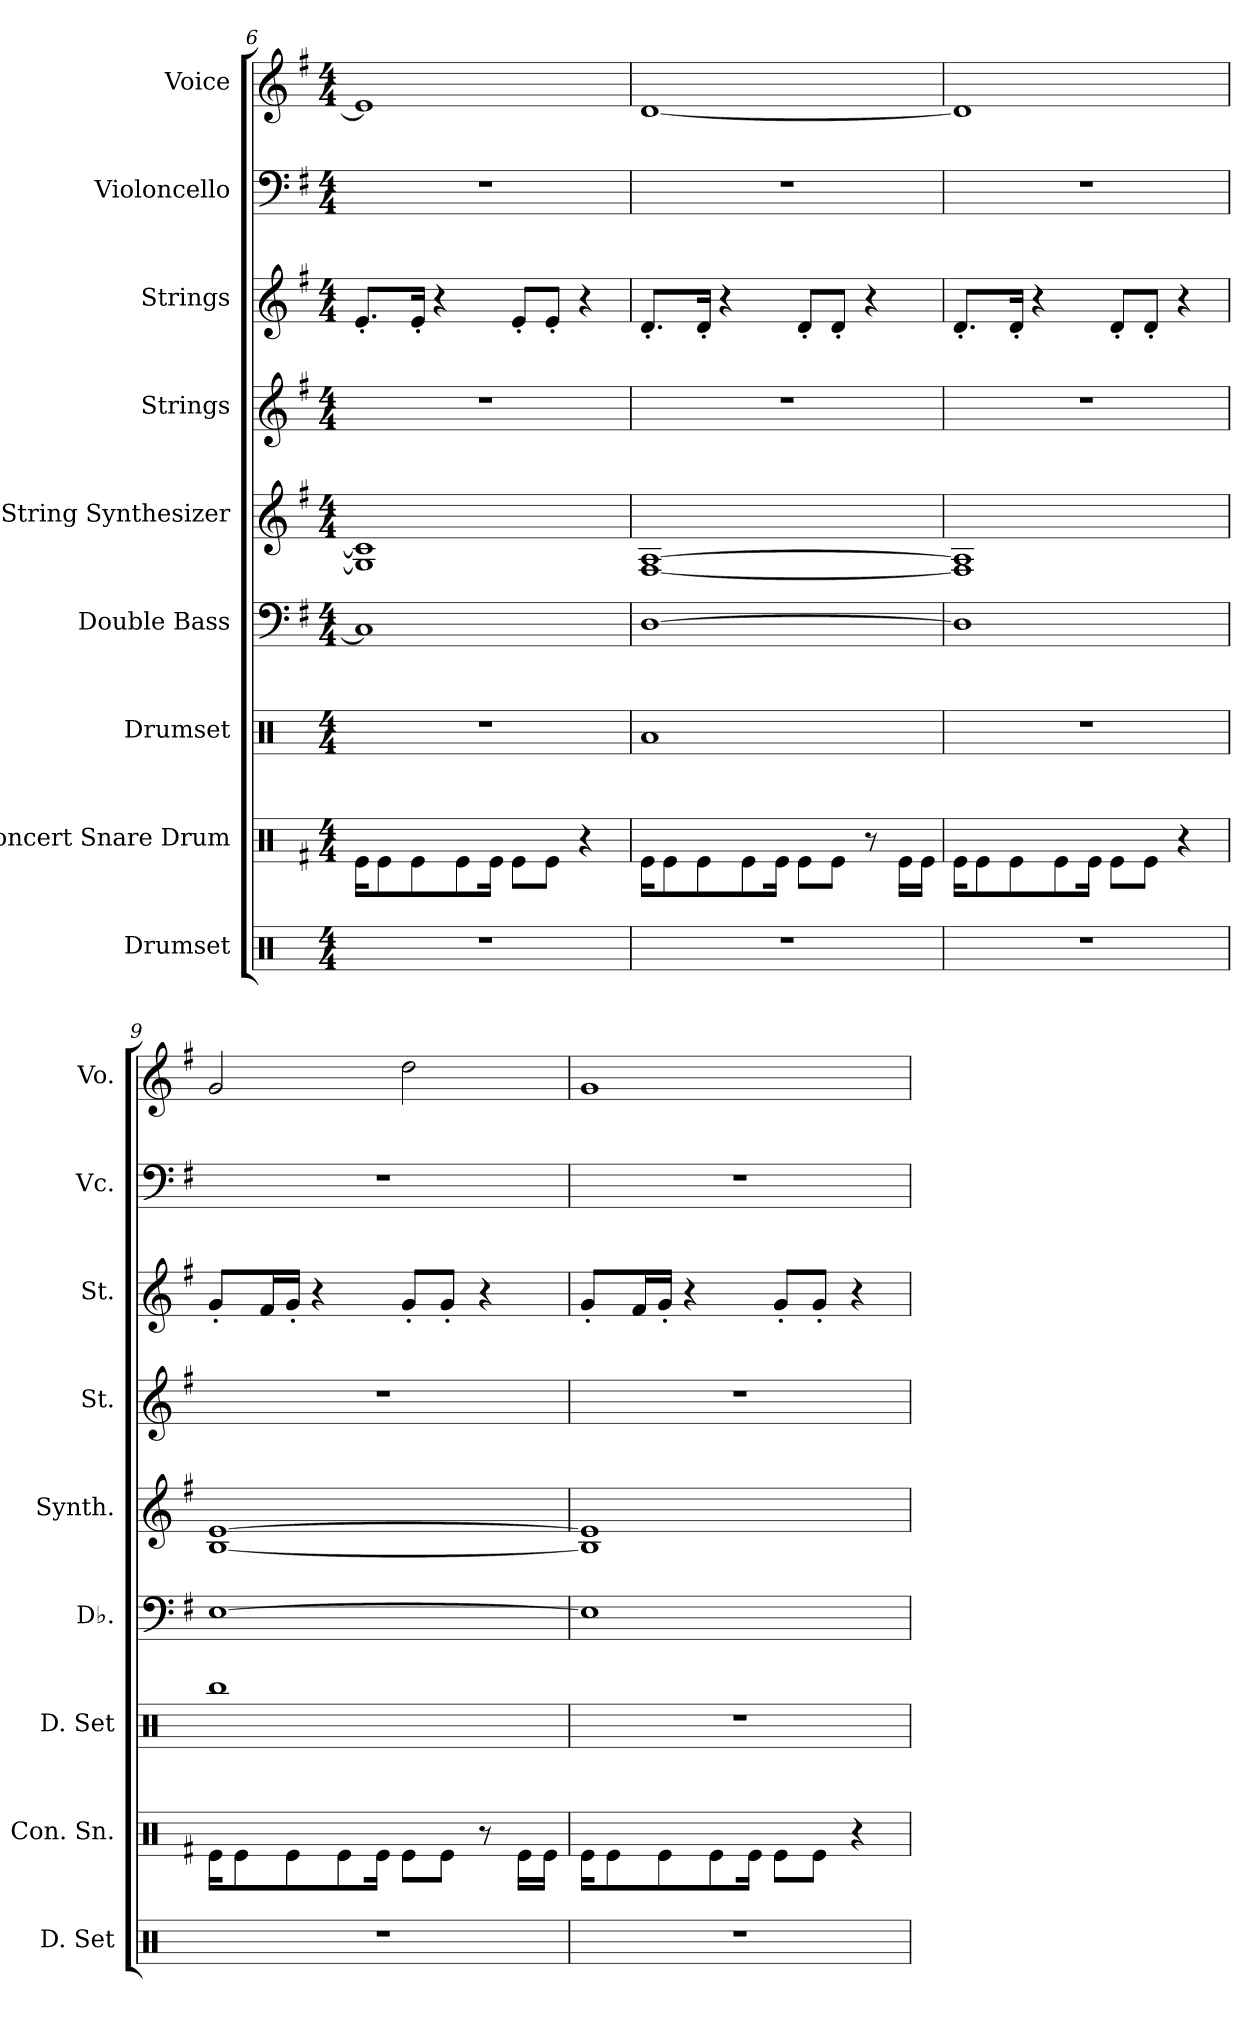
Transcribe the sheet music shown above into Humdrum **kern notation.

**kern	**kern	**kern	**kern	**kern	**kern	**kern	**kern	**kern
*part9	*part8	*part7	*part6	*part5	*part4	*part3	*part2	*part1
*staff9	*staff8	*staff7	*staff6	*staff5	*staff4	*staff3	*staff2	*staff1
*I"Drumset	*I"Concert Snare Drum	*I"Drumset	*I"Double Bass	*I"String Synthesizer	*I"Strings	*I"Strings	*I"Violoncello	*I"Voice
*I'D. Set	*I'Con. Sn.	*I'D. Set	*I'Db.	*I'Synth.	*I'St.	*I'St.	*I'Vc.	*I'Vo.
*clefX	*clefX	*clefX	*clefF4	*clefG2	*clefG2	*clefG2	*clefF4	*clefG2
*	*	*	*ITrd7c12	*	*	*	*	*
*k[]	*k[f#]	*k[]	*k[f#]	*k[f#]	*k[f#]	*k[f#]	*k[f#]	*k[f#]
*M4/4	*M4/4	*M4/4	*M4/4	*M4/4	*M4/4	*M4/4	*M4/4	*M4/4
=6	=6	=6	=6	=6	=6	=6	=6	=6
1r	16Re\KL	1r	1CC]	1G] 1c]	1r	8.e'/L	1r	1e]
.	8Re\	.	.	.	.	.	.	.
.	8Re\	.	.	.	.	16e'/Jk	.	.
.	.	.	.	.	.	4r	.	.
.	8Re\	.	.	.	.	.	.	.
.	16Re\Jk	.	.	.	.	.	.	.
.	8Re\L	.	.	.	.	8e'/L	.	.
.	8Re\J	.	.	.	.	8e'/J	.	.
.	4r	.	.	.	.	4r	.	.
=7	=7	=7	=7	=7	=7	=7	=7	=7
1r	16Re\KL	1Ra	[1DD	[1F# [1A	1r	8.d'/L	1r	[1d
.	8Re\	.	.	.	.	.	.	.
.	8Re\	.	.	.	.	16d'/Jk	.	.
.	.	.	.	.	.	4r	.	.
.	8Re\	.	.	.	.	.	.	.
.	16Re\Jk	.	.	.	.	.	.	.
.	8Re\L	.	.	.	.	8d'/L	.	.
.	8Re\J	.	.	.	.	8d'/J	.	.
.	8r	.	.	.	.	4r	.	.
.	16Re\LL	.	.	.	.	.	.	.
.	16Re\JJ	.	.	.	.	.	.	.
!!LO:PB:g=z
=8	=8	=8	=8	=8	=8	=8	=8	=8
1r	16Re\KL	1r	1DD]	1F#] 1A]	1r	8.d'/L	1r	1d]
.	8Re\	.	.	.	.	.	.	.
.	8Re\	.	.	.	.	16d'/Jk	.	.
.	.	.	.	.	.	4r	.	.
.	8Re\	.	.	.	.	.	.	.
.	16Re\Jk	.	.	.	.	.	.	.
.	8Re\L	.	.	.	.	8d'/L	.	.
.	8Re\J	.	.	.	.	8d'/J	.	.
.	4r	.	.	.	.	4r	.	.
=9	=9	=9	=9	=9	=9	=9	=9	=9
1r	16Re\KL	1Rbb	[1EE	[1B [1e	1r	8g'/L	1r	2g/
.	8Re\	.	.	.	.	.	.	.
.	.	.	.	.	.	16f#/L	.	.
.	8Re\	.	.	.	.	16g'/JJ	.	.
.	.	.	.	.	.	4r	.	.
.	8Re\	.	.	.	.	.	.	.
.	16Re\Jk	.	.	.	.	.	.	.
.	8Re\L	.	.	.	.	8g'/L	.	2dd\
.	8Re\J	.	.	.	.	8g'/J	.	.
.	8r	.	.	.	.	4r	.	.
.	16Re\LL	.	.	.	.	.	.	.
.	16Re\JJ	.	.	.	.	.	.	.
=10	=10	=10	=10	=10	=10	=10	=10	=10
1r	16Re\KL	1r	1EE]	1B] 1e]	1r	8g'/L	1r	1g
.	8Re\	.	.	.	.	.	.	.
.	.	.	.	.	.	16f#/L	.	.
.	8Re\	.	.	.	.	16g'/JJ	.	.
.	.	.	.	.	.	4r	.	.
.	8Re\	.	.	.	.	.	.	.
.	16Re\Jk	.	.	.	.	.	.	.
.	8Re\L	.	.	.	.	8g'/L	.	.
.	8Re\J	.	.	.	.	8g'/J	.	.
.	4r	.	.	.	.	4r	.	.
=	=	=	=	=	=	=	=	=
*-	*-	*-	*-	*-	*-	*-	*-	*-
